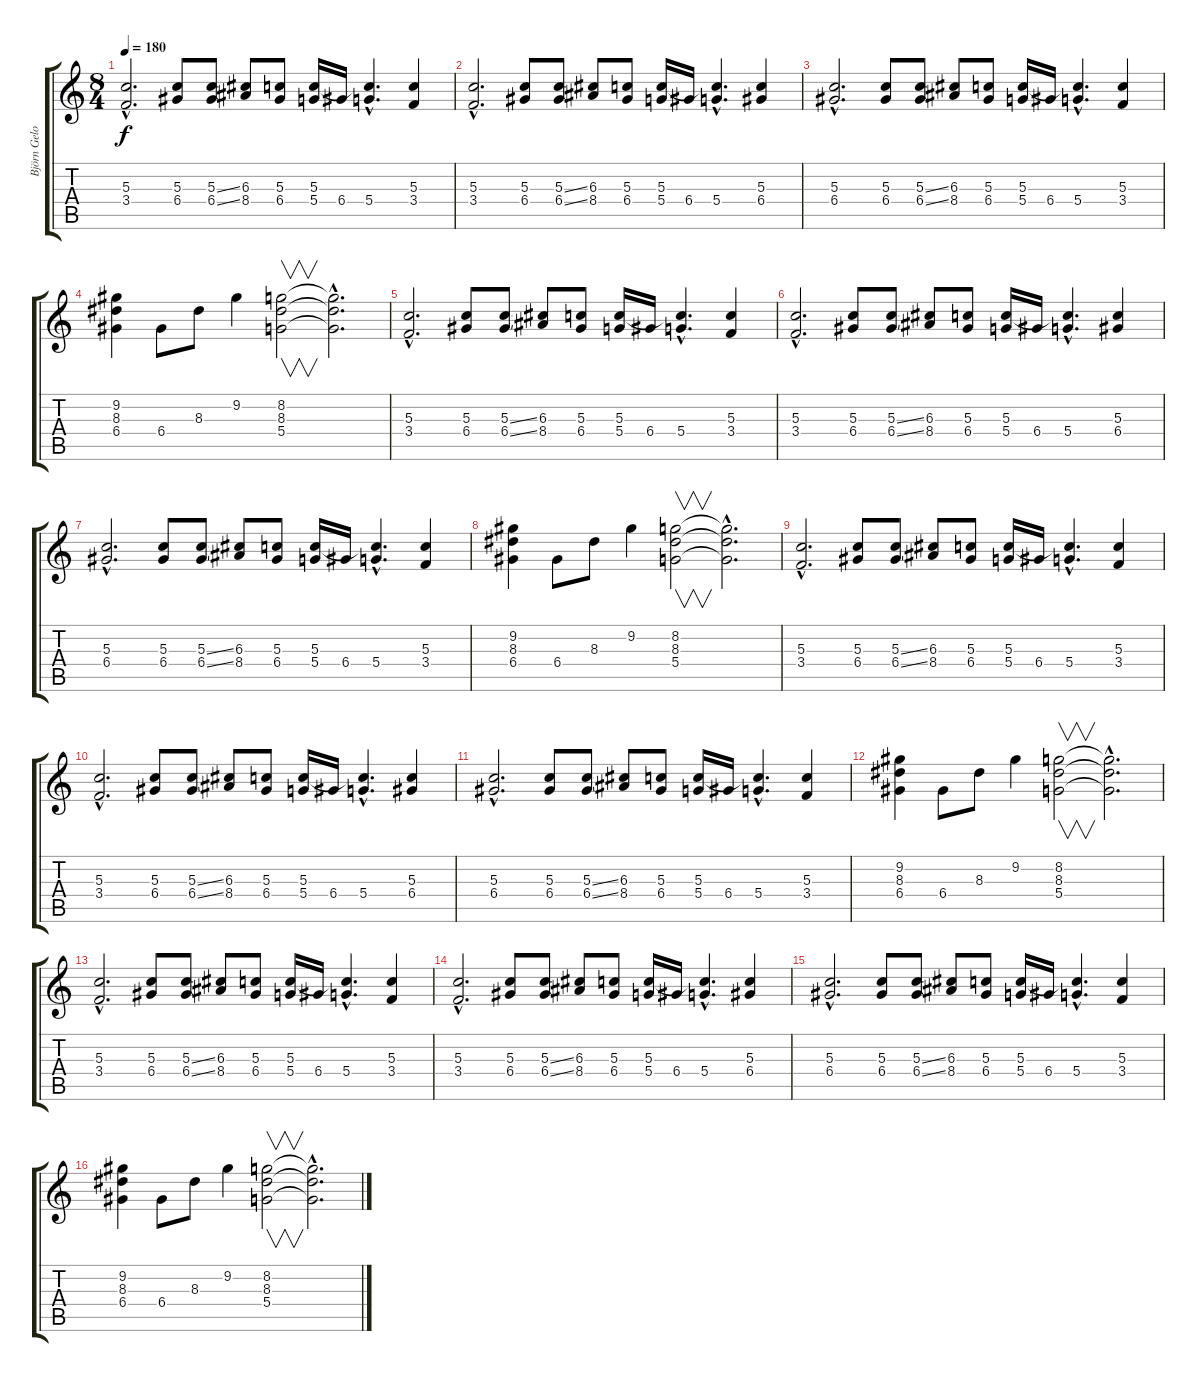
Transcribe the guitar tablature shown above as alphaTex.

\track ("Björn Gelotte" "Björn Gelo") {instrument acousticguitarnylon}
\staff {score tabs}
\tuning (E4 B3 G3 D3 A2 E2) {hide}
\ts (8 4)
\tempo 180
\clef g2
\ks c
(5.3{hac} 3.4{hac}).2{d dy f instrument acousticguitarnylon} (5.3 6.4).8 (5.3{ss} 6.4{ss}).8 (6.3 8.4).8 (5.3 6.4).8 (5.3 5.4).16 6.4.16 (5.3{hac t} 5.4{hac}).4{d} (5.3 3.4).4 |
(5.3{hac} 3.4{hac}).2{d} (5.3 6.4).8 (5.3{ss} 6.4{ss}).8 (6.3 8.4).8 (5.3 6.4).8 (5.3 5.4).16 6.4.16 (5.3{hac t} 5.4{hac}).4{d} (5.3 6.4).4 |
(5.3{hac} 6.4{hac}).2{d} (5.3 6.4).8 (5.3{ss} 6.4{ss}).8 (6.3 8.4).8 (5.3 6.4).8 (5.3 5.4).16 6.4.16 (5.3{hac t} 5.4{hac}).4{d} (5.3 3.4).4 |
(9.2 8.3 6.4).4 6.4.8 8.3.8 9.2.4 (8.2 8.3 5.4).2{v} (8.2{hac t} 8.3{hac t} 5.4{hac t}).2{d} |
(5.3{hac} 3.4{hac}).2{d} (5.3 6.4).8 (5.3{ss} 6.4{ss}).8 (6.3 8.4).8 (5.3 6.4).8 (5.3 5.4).16 6.4.16 (5.3{hac t} 5.4{hac}).4{d} (5.3 3.4).4 |
(5.3{hac} 3.4{hac}).2{d} (5.3 6.4).8 (5.3{ss} 6.4{ss}).8 (6.3 8.4).8 (5.3 6.4).8 (5.3 5.4).16 6.4.16 (5.3{hac t} 5.4{hac}).4{d} (5.3 6.4).4 |
(5.3{hac} 6.4{hac}).2{d} (5.3 6.4).8 (5.3{ss} 6.4{ss}).8 (6.3 8.4).8 (5.3 6.4).8 (5.3 5.4).16 6.4.16 (5.3{hac t} 5.4{hac}).4{d} (5.3 3.4).4 |
(9.2 8.3 6.4).4 6.4.8 8.3.8 9.2.4 (8.2 8.3 5.4).2{v} (8.2{hac t} 8.3{hac t} 5.4{hac t}).2{d} |
(5.3{hac} 3.4{hac}).2{d} (5.3 6.4).8 (5.3{ss} 6.4{ss}).8 (6.3 8.4).8 (5.3 6.4).8 (5.3 5.4).16 6.4.16 (5.3{hac t} 5.4{hac}).4{d} (5.3 3.4).4 |
(5.3{hac} 3.4{hac}).2{d} (5.3 6.4).8 (5.3{ss} 6.4{ss}).8 (6.3 8.4).8 (5.3 6.4).8 (5.3 5.4).16 6.4.16 (5.3{hac t} 5.4{hac}).4{d} (5.3 6.4).4 |
(5.3{hac} 6.4{hac}).2{d} (5.3 6.4).8 (5.3{ss} 6.4{ss}).8 (6.3 8.4).8 (5.3 6.4).8 (5.3 5.4).16 6.4.16 (5.3{hac t} 5.4{hac}).4{d} (5.3 3.4).4 |
(9.2 8.3 6.4).4 6.4.8 8.3.8 9.2.4 (8.2 8.3 5.4).2{v} (8.2{hac t} 8.3{hac t} 5.4{hac t}).2{d} |
(5.3{hac} 3.4{hac}).2{d} (5.3 6.4).8 (5.3{ss} 6.4{ss}).8 (6.3 8.4).8 (5.3 6.4).8 (5.3 5.4).16 6.4.16 (5.3{hac t} 5.4{hac}).4{d} (5.3 3.4).4 |
(5.3{hac} 3.4{hac}).2{d} (5.3 6.4).8 (5.3{ss} 6.4{ss}).8 (6.3 8.4).8 (5.3 6.4).8 (5.3 5.4).16 6.4.16 (5.3{hac t} 5.4{hac}).4{d} (5.3 6.4).4 |
(5.3{hac} 6.4{hac}).2{d} (5.3 6.4).8 (5.3{ss} 6.4{ss}).8 (6.3 8.4).8 (5.3 6.4).8 (5.3 5.4).16 6.4.16 (5.3{hac t} 5.4{hac}).4{d} (5.3 3.4).4 |
(9.2 8.3 6.4).4 6.4.8 8.3.8 9.2.4 (8.2 8.3 5.4).2{v} (8.2{hac t} 8.3{hac t} 5.4{hac t}).2{d}
